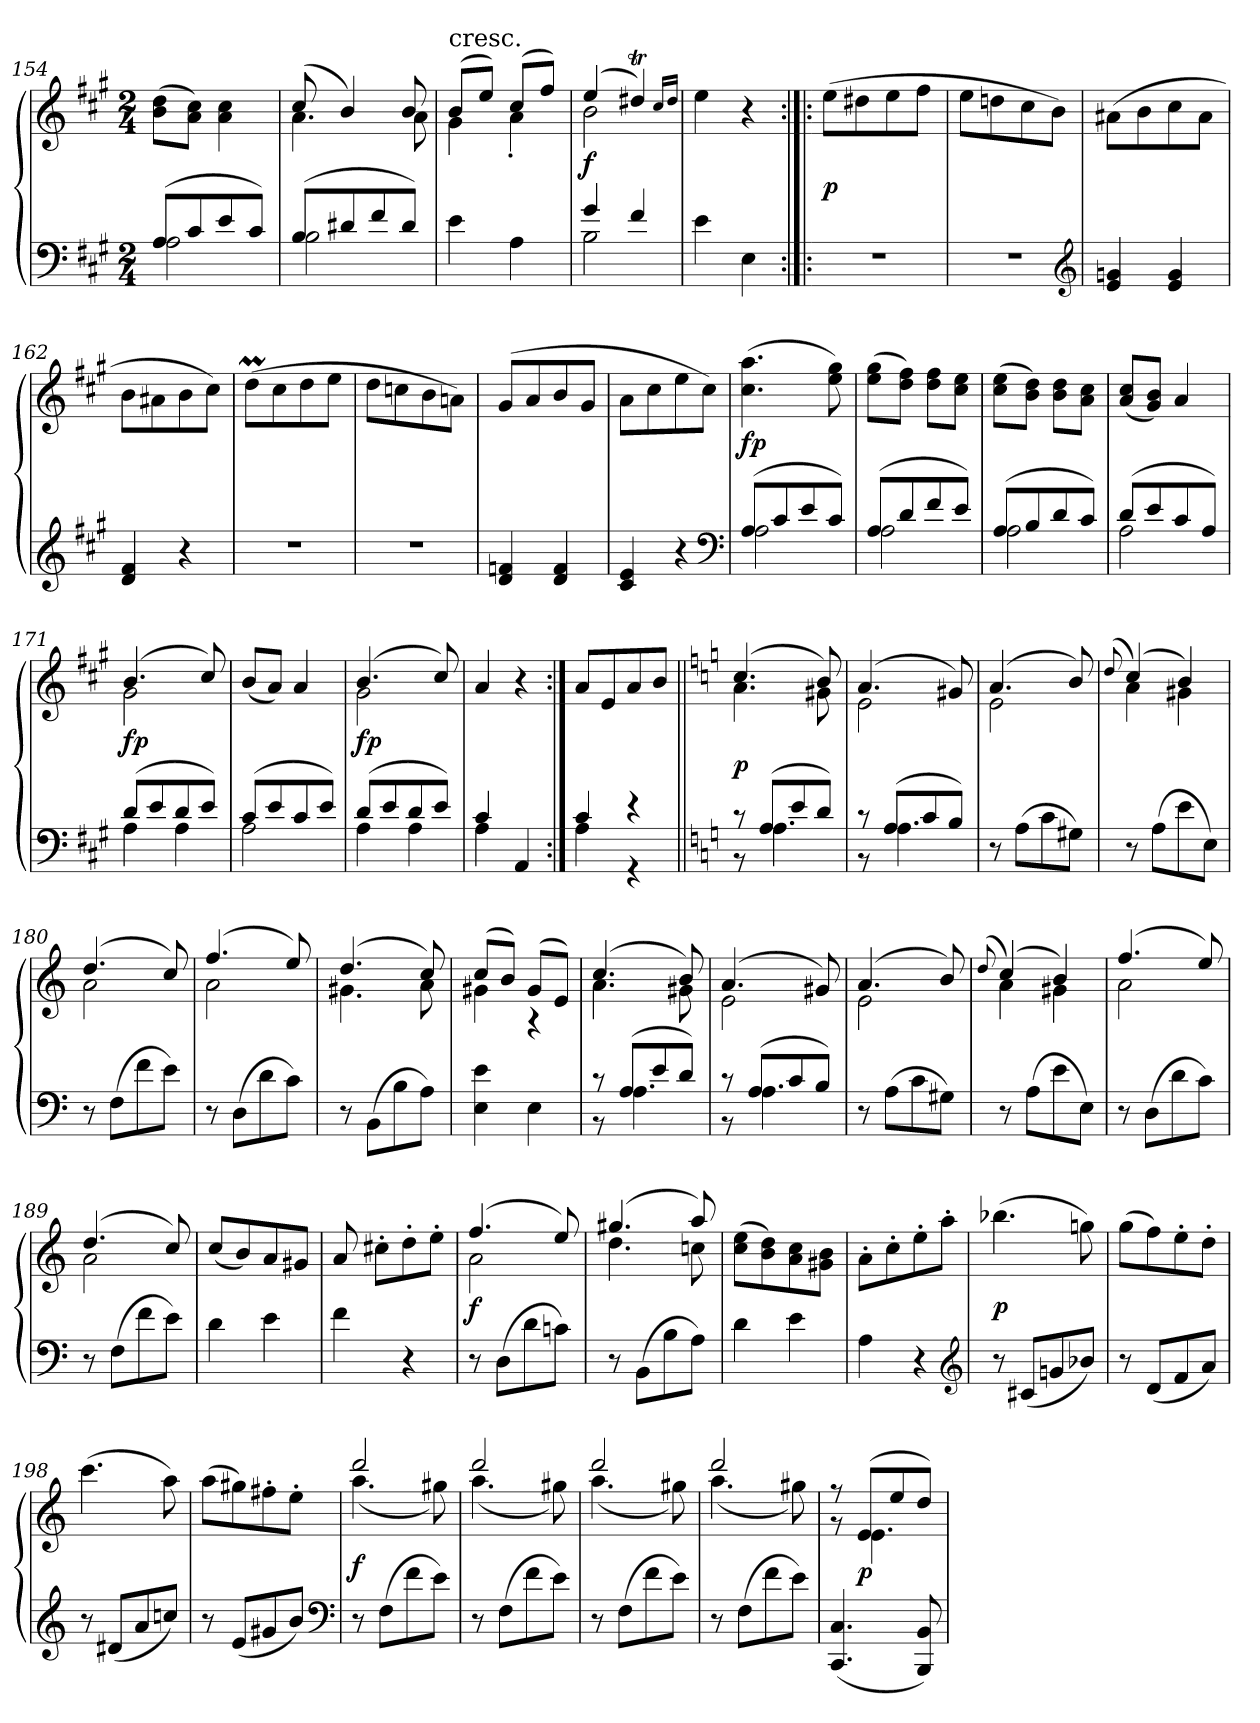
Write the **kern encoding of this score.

**kern	**kern	**dynam
*part1	*part1	*part1
*staff2	*staff1	*staff1/2
*clefF4	*clefG2	*
*k[f#c#g#]	*k[f#c#g#]	*
*M2/4	*M2/4	*
=154	=154	=154
*^	*	*
(8AL	2A	(8b 8ddL	.
8c#	.	8a 8cc#J)	.
8e	.	4a 4cc#	.
8c#J)	.	.	.
=155	=155	=155	=155
*	*	*^	*
(8BL	2B	(8cc#	4.a	.
8d#X	.	4b)	.	.
8f#	.	.	.	.
8d#J)	.	8b	8a	.
*v	*v	*	*	*
=156	=156	=156	=156
!	!LO:TX:t=cresc.	!	!
4e	(8bL	4g#	.
.	8eeJ)	.	.
4A	(8cc#L	4a'	.
.	8ff#J)	.	.
=157	=157	=157	=157
*^	*	*	*
4g#	2B	(4ee	2b	f
4f#	.	4dd#Xt)	.	.
*v	*v	*	*	*
*	*v	*v	*
.	16qcc#LL	.
.	16qdd#JJ	.
=158	=158	=158
4e	4ee	.
4E	4r	.
=159:|!|:	=159:|!|:	=159:|!|:
2r	(8eeL	p
.	8dd#X	.
.	8ee	.
.	8ff#J	.
=160	=160	=160
2r	8eeL	.
.	8ddn	.
.	8cc#	.
.	8bJ)	.
*clefG2	*	*
=161	=161	=161
4e 4gn	(8a#X\L	.
.	8b\	.
4e 4g	8cc#\	.
.	8a#\J	.
=162	=162	=162
4d 4f#	8bL	.
.	8a#X	.
4r	8b	.
.	8cc#J)	.
=163	=163	=163
2r	(8ddML	.
.	8cc#	.
.	8dd	.
.	8eeJ	.
=164	=164	=164
2r	8ddL	.
.	8ccn	.
.	8b	.
.	8anJ)	.
=165	=165	=165
4d 4fn	(8g#L	.
.	8a	.
4d 4f	8b	.
.	8g#J	.
=166	=166	=166
4c# 4e	8aL	.
.	8cc#	.
4r	8ee	.
.	8cc#J)	.
*clefF4	*	*
=167	=167	=167
*^	*	*
(8AL	2A	(4.cc# 4.aa	fp
8c#	.	.	.
8e	.	.	.
8c#J)	.	8ee 8gg#)	.
=168	=168	=168	=168
(8AL	2A	(8ee 8gg#L	.
8d	.	8dd 8ff#J)	.
8f#	.	8dd 8ff#L	.
8eJ)	.	8cc# 8eeJ	.
=169	=169	=169	=169
(8AL	2A	(8cc# 8eeL	.
8B	.	8b 8ddJ)	.
8d	.	8b 8ddL	.
8c#J)	.	8a 8cc#J	.
=170	=170	=170	=170
(8dL	2A	(8a 8cc#L	.
8e	.	8g# 8bJ)	.
8c#	.	4a	.
8AJ)	.	.	.
=171	=171	=171	=171
*	*	*^	*
(8dL	4A	(4.b	2g#	fp
8e	.	.	.	.
8d	4A	.	.	.
8eJ)	.	8cc#)	.	.
*	*	*v	*v	*
=172	=172	=172	=172
(8c#L	2A	(8bL	.
8e	.	8aJ)	.
8c#	.	4a	.
8eJ)	.	.	.
=173	=173	=173	=173
*	*	*^	*
(8dL	4A	(4.b	2g#	fp
8e	.	.	.	.
8d	4A	.	.	.
8eJ)	.	8cc#)	.	.
*	*	*v	*v	*
=174	=174	=174	=174
4c#	4A	4a	.
4AA	4ryy	4r	.
=175:|!	=175:|!	=175:|!	=175:|!
4c#	4A	8aL	.
.	.	8e	.
4r	4r	8a	.
.	.	8bJ	.
=176||	=176||	=176||	=176||
*k[]	*	*k[]	*
*	*	*^	*
8r	8r	(4.cc	4.a	p
(8AL	4.A	.	.	.
8e	.	.	.	.
8dJ)	.	8b)	8g#X	.
=177	=177	=177	=177	=177
8r	8r	(4.a	2e	.
(8AL	4.A	.	.	.
8c	.	.	.	.
8BJ)	.	8g#X)	.	.
*v	*v	*	*	*
=178	=178	=178	=178
8r	(4.a	2e	.
(8AL	.	.	.
8c	.	.	.
8G#XJ)	8b)	.	.
=179	=179	=179	=179
.	(8qqdd	.	.
8r	(4cc)	4a	.
(8AL	.	.	.
8e	4b)	4g#X	.
8EJ)	.	.	.
=180	=180	=180	=180
8r	(4.dd	2a	.
(8FL	.	.	.
8f	.	.	.
8eJ)	8cc)	.	.
=181	=181	=181	=181
8r	(4.ff	2a	.
(8DL	.	.	.
8d	.	.	.
8cJ)	8ee)	.	.
=182	=182	=182	=182
8r	(4.dd	4.g#X	.
(8BBL	.	.	.
8B	.	.	.
8AJ)	8cc)	8a	.
=183	=183	=183	=183
4E 4e	(8ccL	4g#X	.
.	8bJ)	.	.
4E	(8g#L	4rA	.
.	8eJ)	.	.
=184	=184	=184	=184
*^	*	*	*
8r	8r	(4.cc	4.a	.
(8AL	4.A	.	.	.
8e	.	.	.	.
8dJ)	.	8b)	8g#X	.
=185	=185	=185	=185	=185
8r	8r	(4.a	2e	.
(8AL	4.A	.	.	.
8c	.	.	.	.
8BJ)	.	8g#X)	.	.
*v	*v	*	*	*
=186	=186	=186	=186
8r	(4.a	2e	.
(8AL	.	.	.
8c	.	.	.
8G#XJ)	8b)	.	.
=187	=187	=187	=187
.	(8qqdd	.	.
8r	(4cc)	4a	.
(8AL	.	.	.
8e	4b)	4g#X	.
8EJ)	.	.	.
=188	=188	=188	=188
8r	(4.ff	2a	.
(8DL	.	.	.
8d	.	.	.
8cJ)	8ee)	.	.
=189	=189	=189	=189
8r	(4.dd	2a	.
(8FL	.	.	.
8f	.	.	.
8eJ)	8cc)	.	.
*	*v	*v	*
=190	=190	=190
4d	(8ccL	.
.	8b)	.
4e	8a	.
.	8g#XJ	.
=191	=191	=191
4f	8a	.
.	8cc#X'L	.
4r	8dd'	.
.	8ee'J	.
=192	=192	=192
*	*^	*
8r	(4.ff	2a	f
(8DL	.	.	.
8d	.	.	.
8cnJ)	8ee)	.	.
=193	=193	=193	=193
8r	(4.gg#X	4.dd	.
(8BBL	.	.	.
8B	.	.	.
8AJ)	8aa)	8ccn	.
*	*v	*v	*
=194	=194	=194
4d	(8cc 8eeL	.
.	8b 8dd)	.
4e	8a 8cc	.
.	8g#X 8bJ	.
=195	=195	=195
4A	8a'L	.
.	8cc'	.
4r	8ee'	.
.	8aa'J	.
*clefG2	*	*
=196	=196	=196
8r	(4.bb-X	p
(8c#XL	.	.
8gn	.	.
8b-XJ)	8ggn)	.
=197	=197	=197
8r	(8ggL	.
(8dL	8ff)	.
8f	8ee'	.
8aJ)	8dd'J	.
=198	=198	=198
8r	(4.ccc	.
(8d#XL	.	.
8a	.	.
8ccnJ)	8aa)	.
=199	=199	=199
8r	(8aaL	.
(8eL	8gg#X)	.
8g#X	8ff#X'	.
8bJ)	8ee'J	.
*clefF4	*	*
=200	=200	=200
*	*^	*
8r	2ddd	(4.aa	f
(8FL	.	.	.
8f	.	.	.
8eJ)	.	8gg#X)	.
=201	=201	=201	=201
8r	2ddd	(4.aa	.
(8FL	.	.	.
8f	.	.	.
8eJ)	.	8gg#X)	.
=202	=202	=202	=202
8r	2ddd	(4.aa	.
(8FL	.	.	.
8f	.	.	.
8eJ)	.	8gg#X)	.
=203	=203	=203	=203
8r	2ddd	(4.aa	.
(8FL	.	.	.
8f	.	.	.
8eJ)	.	8gg#X)	.
=204	=204	=204	=204
(4.CC 4.C	8r	8r	.
.	(8eL	4.e	p
.	8ee	.	.
8BBB 8BB)	8ddJ)	.	.
*	*v	*v	*
=	=	=
*-	*-	*-
